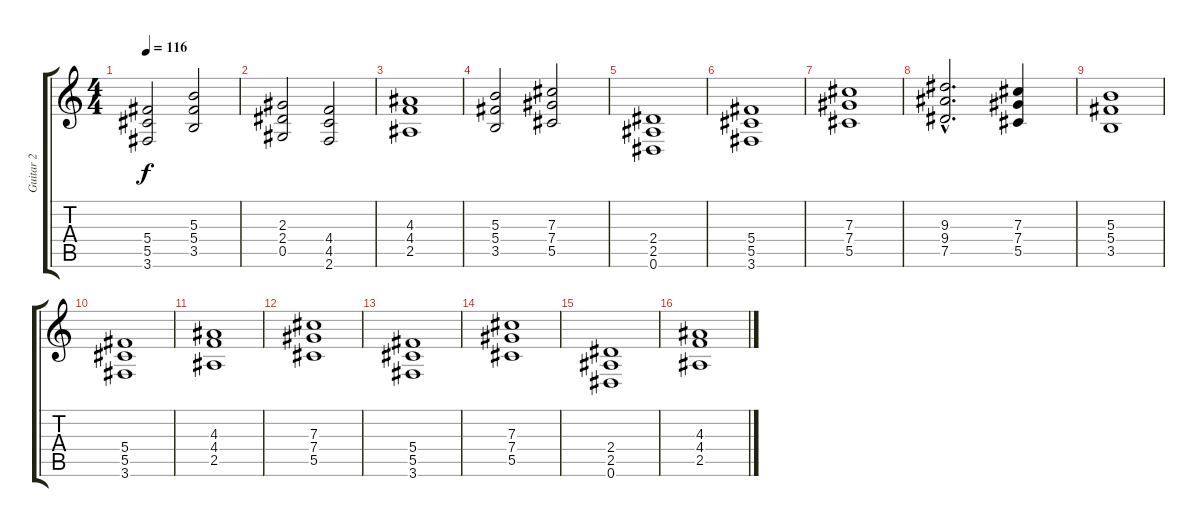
\track ("Guitar 2" "Guitar 2") {instrument distortionguitar}
\staff {score tabs}
\tuning (Eb4 Bb3 Gb3 Db3 Ab2 Eb2) {hide}
\ts (4 4)
\tempo 116
\clef g2
\ks c
(5.4 5.5 3.6).2{dy f} (5.3 5.4 3.5).2 |
(2.3 2.4 0.5).2 (4.4 4.5 2.6).2 |
(4.3 4.4 2.5).1 |
(5.3 5.4 3.5).2 (7.3 7.4 5.5).2 |
(2.4 2.5 0.6).1 |
(5.4 5.5 3.6).1 |
(7.3 7.4 5.5).1 |
(9.3{hac} 9.4{hac} 7.5{hac}).2{d} (7.3 7.4 5.5).4 |
(5.3 5.4 3.5).1 |
(5.4 5.5 3.6).1 |
(4.3 4.4 2.5).1 |
(7.3 7.4 5.5).1 |
(5.4 5.5 3.6).1 |
(7.3 7.4 5.5).1 |
(2.4 2.5 0.6).1 |
(4.3 4.4 2.5).1
